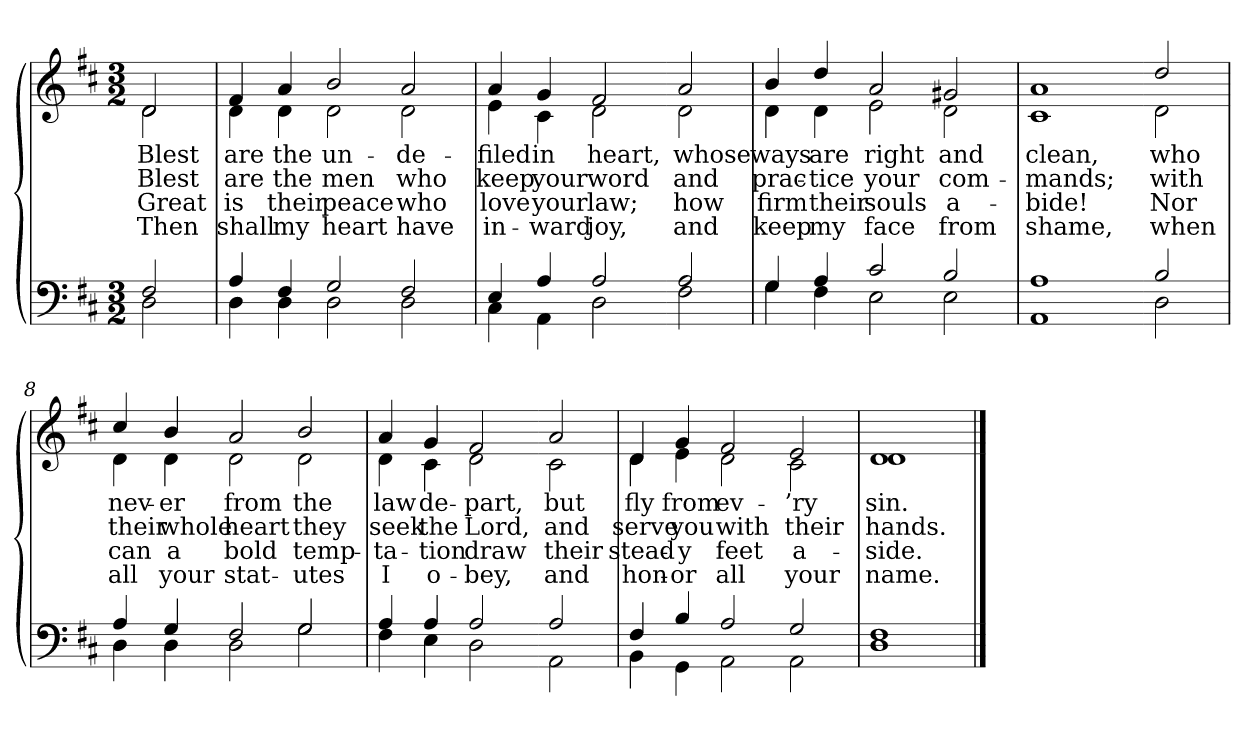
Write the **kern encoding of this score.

**kern	**kern	**text	**text	**text	**text
*part2	*part1	*part1	*part1	*part1	*part1
*staff2	*staff1	*staff1	*staff1	*staff1	*staff1
*clefF4	*clefG2	*	*	*	*
*k[f#c#]	*k[f#c#]	*	*	*	*
*M3/2	*M3/2	*	*	*	*
=1	=1	=1	=1	=1	=1
*^	*	*	*	*	*
!	!	!LO:TX:b:i:t=Verse	!	!	!	!
!	!	!	!LO:LY:b	!LO:LY:b	!LO:LY:b	!LO:LY:b
*	*	*^	*	*	*	*
2F#/	2D\	2d/	2d\	Blest	Blest	Great	Then
=2	=2	=2	=2	=2	=2	=2	=2
!	!	!	!	!LO:LY:b	!LO:LY:b	!LO:LY:b	!LO:LY:b
4A/	4D\	4f#/	4d\	are	are	is	shall
!	!	!	!	!LO:LY:b	!LO:LY:b	!LO:LY:b	!LO:LY:b
4F#/	4D\	4a/	4d\	the	the	their	my
!	!	!	!	!LO:LY:b	!LO:LY:b	!LO:LY:b	!LO:LY:b
2G/	2D\	2b/	2d\	un-	men	peace	heart
!	!	!	!	!LO:LY:b	!LO:LY:b	!LO:LY:b	!LO:LY:b
2F#/	2D\	2a/	2d\	-de-	who	who	have
=3	=3	=3	=3	=3	=3	=3	=3
!	!	!	!	!LO:LY:b	!LO:LY:b	!LO:LY:b	!LO:LY:b
4E/	4C#\	4a/	4e\	-filed	keep	love	in-
!	!	!	!	!LO:LY:b	!LO:LY:b	!LO:LY:b	!LO:LY:b
4A/	4AA\	4g/	4c#\	in	your	your	-ward
!	!	!	!	!LO:LY:b	!LO:LY:b	!LO:LY:b	!LO:LY:b
2A/	2D\	2f#/	2d\	heart,	word	law;	joy,
!!LO:LB:g=z	!!
=4-	=4-	=4-	=4-	=4-	=4-	=4-	=4-
!	!	!	!	!LO:LY:b	!LO:LY:b	!LO:LY:b	!LO:LY:b
2A/	2F#\	2a/	2d\	whose	and	how	and
=5	=5	=5	=5	=5	=5	=5	=5
!	!	!	!	!LO:LY:b	!LO:LY:b	!LO:LY:b	!LO:LY:b
4G/	4G\	4b/	4d\	ways	prac-	firm	keep
!	!	!	!	!LO:LY:b	!LO:LY:b	!LO:LY:b	!LO:LY:b
4A/	4F#\	4dd/	4d\	are	-tice	their	my
!	!	!	!	!LO:LY:b	!LO:LY:b	!LO:LY:b	!LO:LY:b
2c#/	2E\	2a/	2e\	right	your	souls	face
!	!	!	!	!LO:LY:b	!LO:LY:b	!LO:LY:b	!LO:LY:b
2B/	2E\	2g#X/	2d\	and	com-	a-	from
=6	=6	=6	=6	=6	=6	=6	=6
!	!	!	!	!LO:LY:b	!LO:LY:b	!LO:LY:b	!LO:LY:b
1A	1AA	1a	1c#	clean,	-mands;	-bide!	shame,
!!LO:LB:g=z	!!
=7-	=7-	=7-	=7-	=7-	=7-	=7-	=7-
!	!	!	!	!LO:LY:b	!LO:LY:b	!LO:LY:b	!LO:LY:b
2B/	2D\	2dd/	2d\	who	with	Nor	when
=8	=8	=8	=8	=8	=8	=8	=8
!	!	!	!	!LO:LY:b	!LO:LY:b	!LO:LY:b	!LO:LY:b
4A/	4D\	4cc#/	4d\	nev-	their	can	all
!	!	!	!	!LO:LY:b	!LO:LY:b	!LO:LY:b	!LO:LY:b
4G/	4D\	4b/	4d\	-er	whole	a	your
!	!	!	!	!LO:LY:b	!LO:LY:b	!LO:LY:b	!LO:LY:b
2F#/	2D\	2a/	2d\	from	heart	bold	stat-
!	!	!	!	!LO:LY:b	!LO:LY:b	!LO:LY:b	!LO:LY:b
2G/	2G\	2b/	2d\	the	they	temp-	-utes
=9	=9	=9	=9	=9	=9	=9	=9
!	!	!	!	!LO:LY:b	!LO:LY:b	!LO:LY:b	!LO:LY:b
4A/	4F#\	4a/	4d\	law	seek	-ta-	I
!	!	!	!	!LO:LY:b	!LO:LY:b	!LO:LY:b	!LO:LY:b
4A/	4E\	4g/	4c#\	de-	the	-tion	o-
!	!	!	!	!LO:LY:b	!LO:LY:b	!LO:LY:b	!LO:LY:b
2A/	2D\	2f#/	2d\	-part,	Lord,	draw	-bey,
!!LO:LB:g=z	!!
=10-	=10-	=10-	=10-	=10-	=10-	=10-	=10-
!	!	!	!	!LO:LY:b	!LO:LY:b	!LO:LY:b	!LO:LY:b
2A/	2AA\	2a/	2c#\	but	and	their	and
=11	=11	=11	=11	=11	=11	=11	=11
!	!	!	!	!LO:LY:b	!LO:LY:b	!LO:LY:b	!LO:LY:b
4F#/	4BB\	4d/	4d\	fly	serve	stead-	hon-
!	!	!	!	!LO:LY:b	!LO:LY:b	!LO:LY:b	!LO:LY:b
4B/	4GG\	4g/	4e\	from	you	-y	-or
!	!	!	!	!LO:LY:b	!LO:LY:b	!LO:LY:b	!LO:LY:b
2A/	2AA\	2f#/	2d\	ev-	with	feet	all
!	!	!	!	!LO:LY:b	!LO:LY:b	!LO:LY:b	!LO:LY:b
2G/	2AA\	2e/	2c#\	-’ry	their	a-	your
=12	=12	=12	=12	=12	=12	=12	=12
!	!	!	!	!LO:LY:b	!LO:LY:b	!LO:LY:b	!LO:LY:b
1F#	1D	1d	1d	sin.	hands.	-side.	name.
*v	*v	*	*	*	*	*	*
*	*v	*v	*	*	*	*
==	==	==	==	==	==
*-	*-	*-	*-	*-	*-
